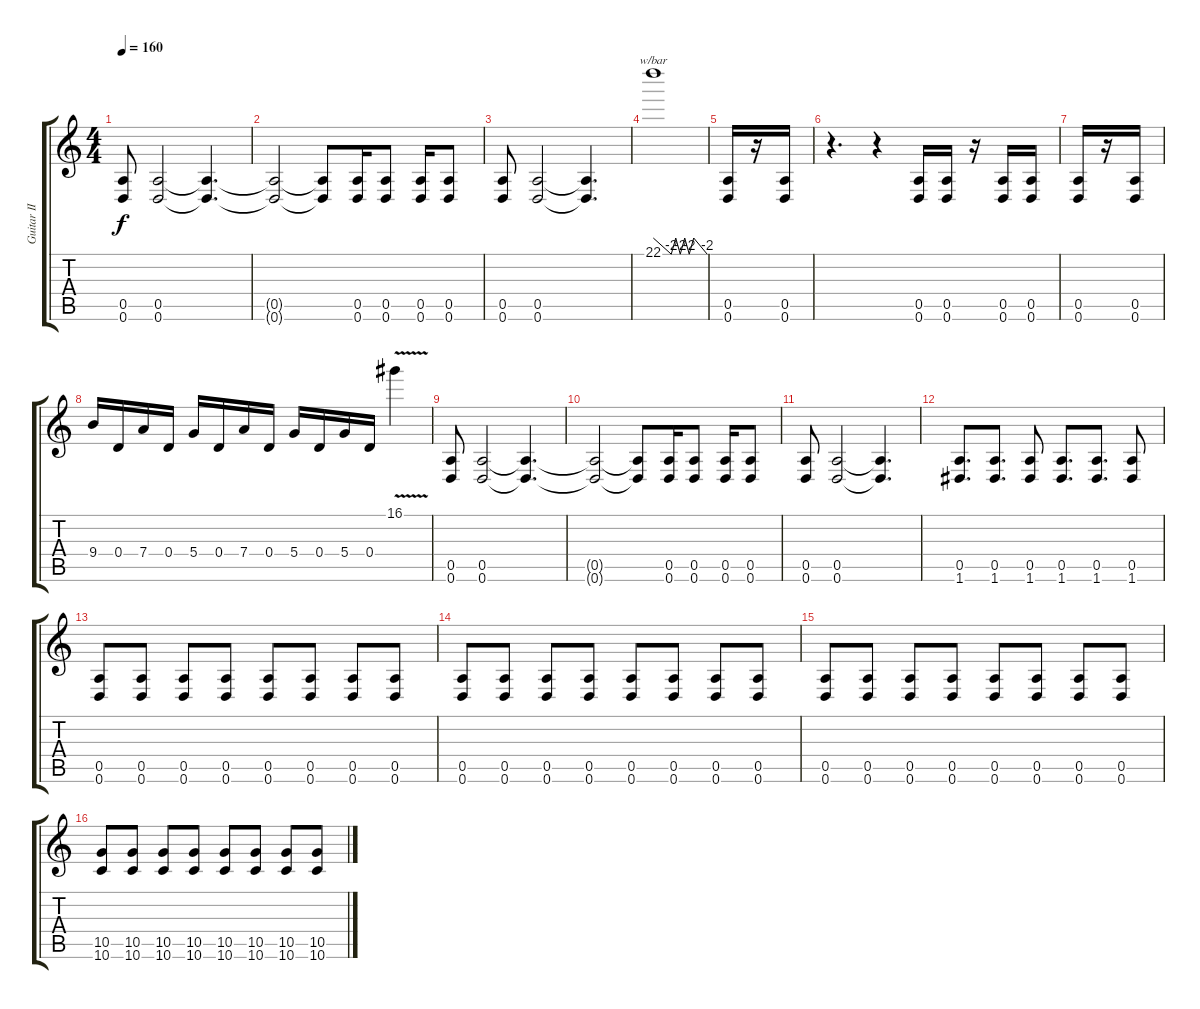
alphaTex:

\track ("Guitar II" "Guitar II") {instrument distortionguitar}
\staff {score tabs}
\tuning (E4 B3 G3 D3 A2 D2) {hide}
\ts (4 4)
\tempo 160
\clef g2
\ks c
(0.5 0.6).8{dy f} (0.5 0.6).2 (0.5{t} 0.6{t}).4{d} |
(0.5{t} 0.6{t}).2 (0.5{t} 0.6{t}).8 (0.5 0.6).16 (0.5 0.6).8 (0.5 0.6).16 (0.5 0.6).8 |
(0.5 0.6).8 (0.5 0.6).2 (0.5{t} 0.6{t}).4{d} |
22.1.1{tbe (custom default 0 0 20 -8 25 0 30 -8 35 0 40 -8 45 0 60 -8)} |
(0.5 0.6).16 r.16 (0.5 0.6).16 |
r.4{d} r.4 (0.5 0.6).16 (0.5 0.6).16 r.16 (0.5 0.6).16 (0.5 0.6).16 |
(0.5 0.6).16 r.16 (0.5 0.6).16 |
9.4.16 0.4.16 7.4.16 0.4.16 5.4.16 0.4.16 7.4.16 0.4.16 5.4.16 0.4.16 5.4.16 0.4.16 16.1{v}.4 |
(0.5 0.6).8 (0.5 0.6).2 (0.5{t} 0.6{t}).4{d} |
(0.5{t} 0.6{t}).2 (0.5{t} 0.6{t}).8 (0.5 0.6).16 (0.5 0.6).8 (0.5 0.6).16 (0.5 0.6).8 |
(0.5 0.6).8 (0.5 0.6).2 (0.5{t} 0.6{t}).4{d} |
(0.5 1.6).8{d} (0.5 1.6).8{d} (0.5 1.6).8 (0.5 1.6).8{d} (0.5 1.6).8{d} (0.5 1.6).8 |
(0.5 0.6).8 (0.5 0.6).8 (0.5 0.6).8 (0.5 0.6).8 (0.5 0.6).8 (0.5 0.6).8 (0.5 0.6).8 (0.5 0.6).8 |
(0.5 0.6).8 (0.5 0.6).8 (0.5 0.6).8 (0.5 0.6).8 (0.5 0.6).8 (0.5 0.6).8 (0.5 0.6).8 (0.5 0.6).8 |
(0.5 0.6).8 (0.5 0.6).8 (0.5 0.6).8 (0.5 0.6).8 (0.5 0.6).8 (0.5 0.6).8 (0.5 0.6).8 (0.5 0.6).8 |
(10.5 10.6).8 (10.5 10.6).8 (10.5 10.6).8 (10.5 10.6).8 (10.5 10.6).8 (10.5 10.6).8 (10.5 10.6).8 (10.5 10.6).8
